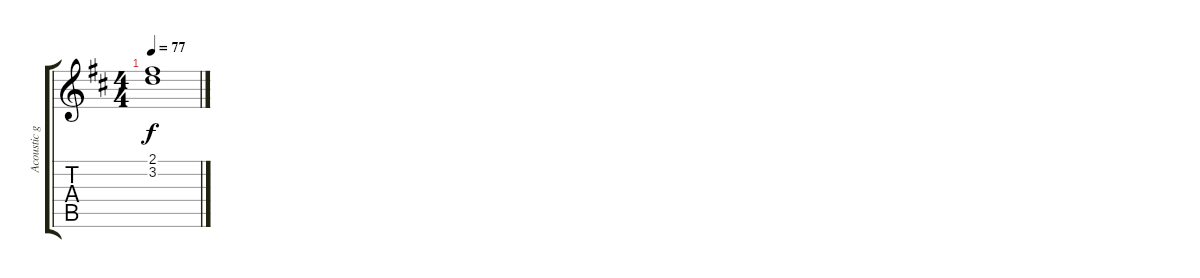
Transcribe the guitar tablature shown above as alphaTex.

\track ("Acoustic guitar" "Acoustic g") {instrument acousticguitarsteel}
\staff {score tabs}
\tuning (E4 B3 G3 D3 A2 E2) {hide}
\ts (4 4)
\tempo 77
\clef g2
\ks d
(2.1{t} 3.2{t}).1{dy f volume 0}
